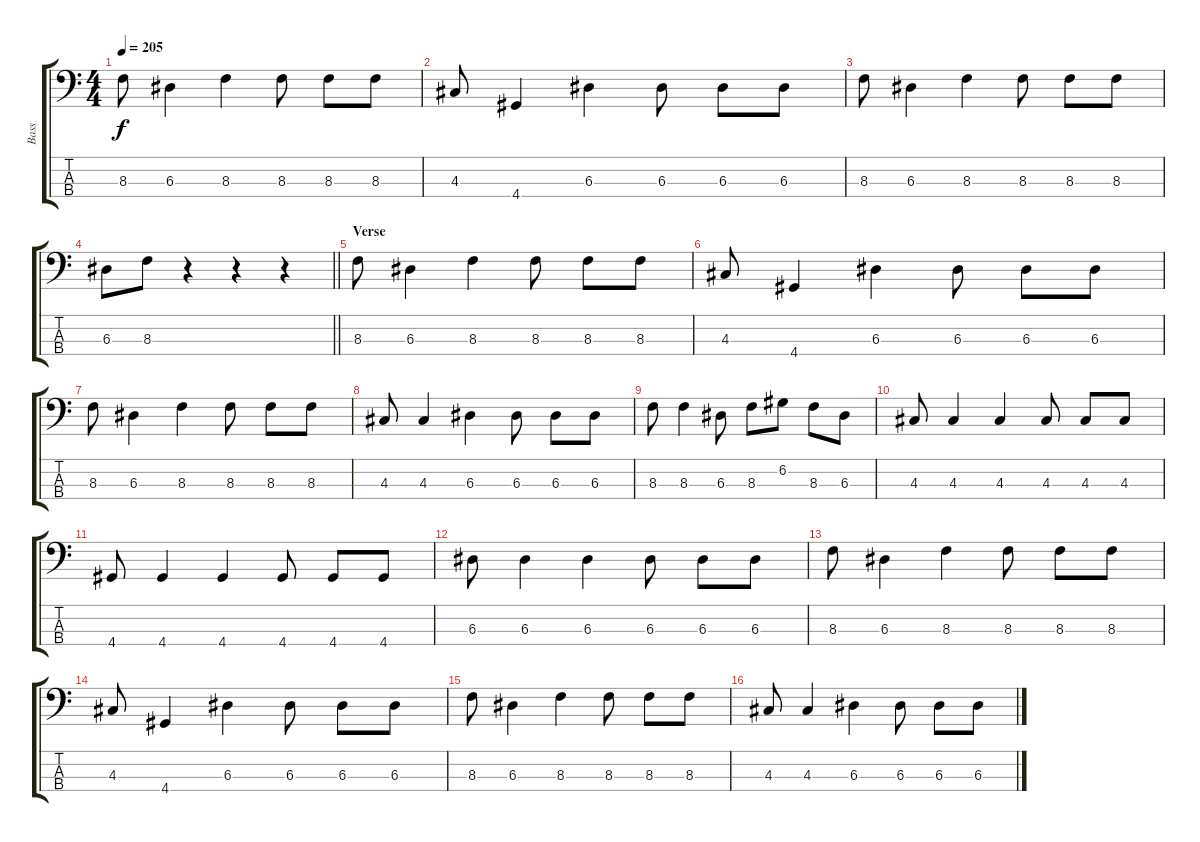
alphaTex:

\track ("Bass" "Bass") {instrument electricbasspick}
\staff {score tabs}
\tuning (G2 D2 A1 E1) {hide}
\ts (4 4)
\tempo 205
\clef f4
\ks c
8.3.8{dy f} 6.3.4 8.3.4 8.3.8 8.3.8 8.3.8 |
4.3.8 4.4.4 6.3.4 6.3.8 6.3.8 6.3.8 |
8.3.8 6.3.4 8.3.4 8.3.8 8.3.8 8.3.8 |
\barLineRight lightlight
6.3.8 8.3.8 r.4 r.4 r.4 |
\section ("" "Verse")
8.3.8 6.3.4 8.3.4 8.3.8 8.3.8 8.3.8 |
4.3.8 4.4.4 6.3.4 6.3.8 6.3.8 6.3.8 |
8.3.8 6.3.4 8.3.4 8.3.8 8.3.8 8.3.8 |
4.3.8 4.3.4 6.3.4 6.3.8 6.3.8 6.3.8 |
8.3.8 8.3.4 6.3.8 8.3.8 6.2.8 8.3.8 6.3.8 |
4.3.8 4.3.4 4.3.4 4.3.8 4.3.8 4.3.8 |
4.4.8 4.4.4 4.4.4 4.4.8 4.4.8 4.4.8 |
6.3.8 6.3.4 6.3.4 6.3.8 6.3.8 6.3.8 |
8.3.8 6.3.4 8.3.4 8.3.8 8.3.8 8.3.8 |
4.3.8 4.4.4 6.3.4 6.3.8 6.3.8 6.3.8 |
8.3.8 6.3.4 8.3.4 8.3.8 8.3.8 8.3.8 |
4.3.8 4.3.4 6.3.4 6.3.8 6.3.8 6.3.8
